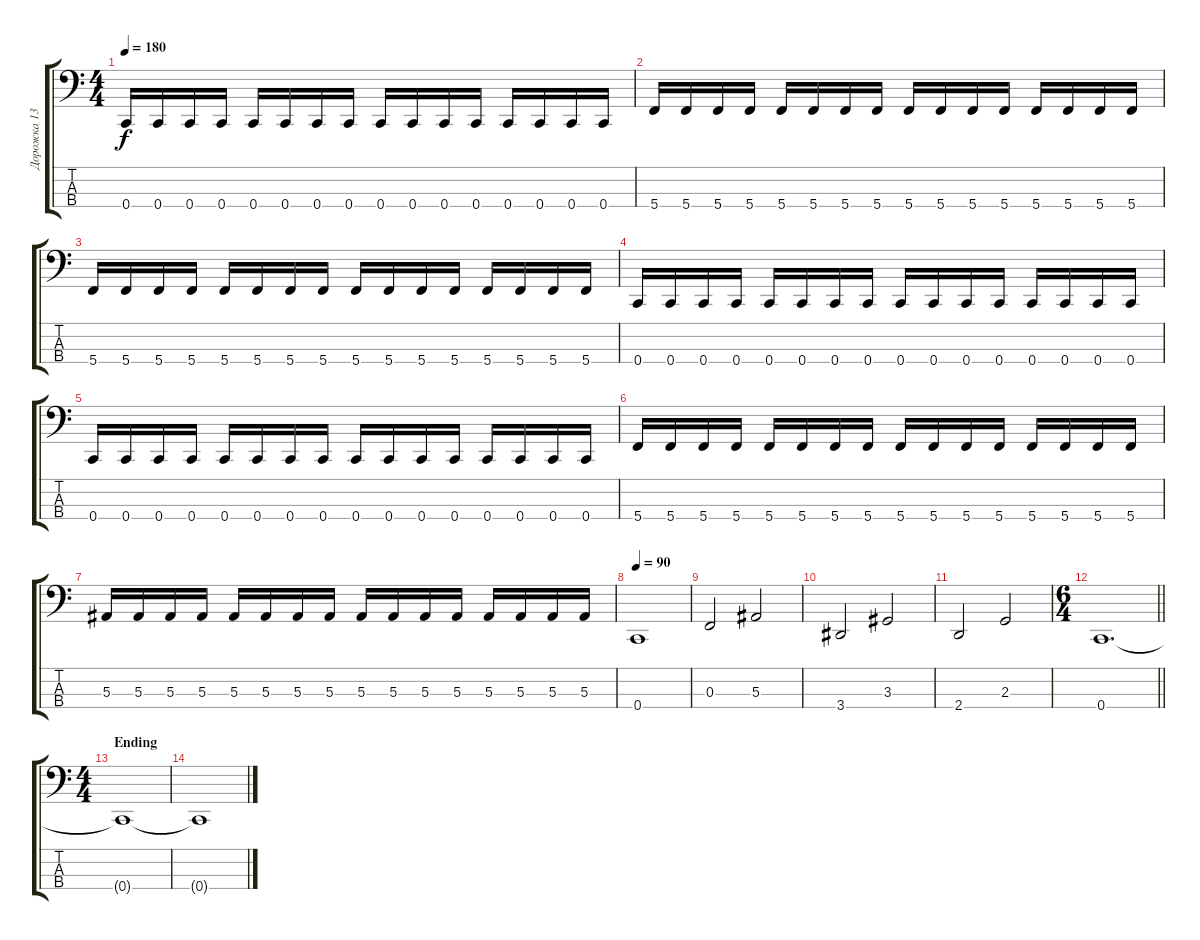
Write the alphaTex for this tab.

\track ("Дорожка 13" "Дорожка 13") {instrument slapbass2}
\staff {score tabs}
\tuning (Eb2 Bb1 F1 C1) {hide}
\ts (4 4)
\tempo 180
\clef f4
\ks c
0.4.16{dy f} 0.4.16 0.4.16 0.4.16 0.4.16 0.4.16 0.4.16 0.4.16 0.4.16 0.4.16 0.4.16 0.4.16 0.4.16 0.4.16 0.4.16 0.4.16 |
5.4.16 5.4.16 5.4.16 5.4.16 5.4.16 5.4.16 5.4.16 5.4.16 5.4.16 5.4.16 5.4.16 5.4.16 5.4.16 5.4.16 5.4.16 5.4.16 |
5.4.16 5.4.16 5.4.16 5.4.16 5.4.16 5.4.16 5.4.16 5.4.16 5.4.16 5.4.16 5.4.16 5.4.16 5.4.16 5.4.16 5.4.16 5.4.16 |
0.4.16 0.4.16 0.4.16 0.4.16 0.4.16 0.4.16 0.4.16 0.4.16 0.4.16 0.4.16 0.4.16 0.4.16 0.4.16 0.4.16 0.4.16 0.4.16 |
0.4.16 0.4.16 0.4.16 0.4.16 0.4.16 0.4.16 0.4.16 0.4.16 0.4.16 0.4.16 0.4.16 0.4.16 0.4.16 0.4.16 0.4.16 0.4.16 |
5.4.16 5.4.16 5.4.16 5.4.16 5.4.16 5.4.16 5.4.16 5.4.16 5.4.16 5.4.16 5.4.16 5.4.16 5.4.16 5.4.16 5.4.16 5.4.16 |
5.3.16 5.3.16 5.3.16 5.3.16 5.3.16 5.3.16 5.3.16 5.3.16 5.3.16 5.3.16 5.3.16 5.3.16 5.3.16 5.3.16 5.3.16 5.3.16 |
\tempo 90
0.4.1 |
0.3.2 5.3.2 |
3.4.2 3.3.2 |
2.4.2 2.3.2 |
\ts (6 4)
\barLineRight lightlight
0.4.1{d} |
\ts (4 4)
\section ("" "Ending")
0.4{t}.1 |
0.4{t}.1
